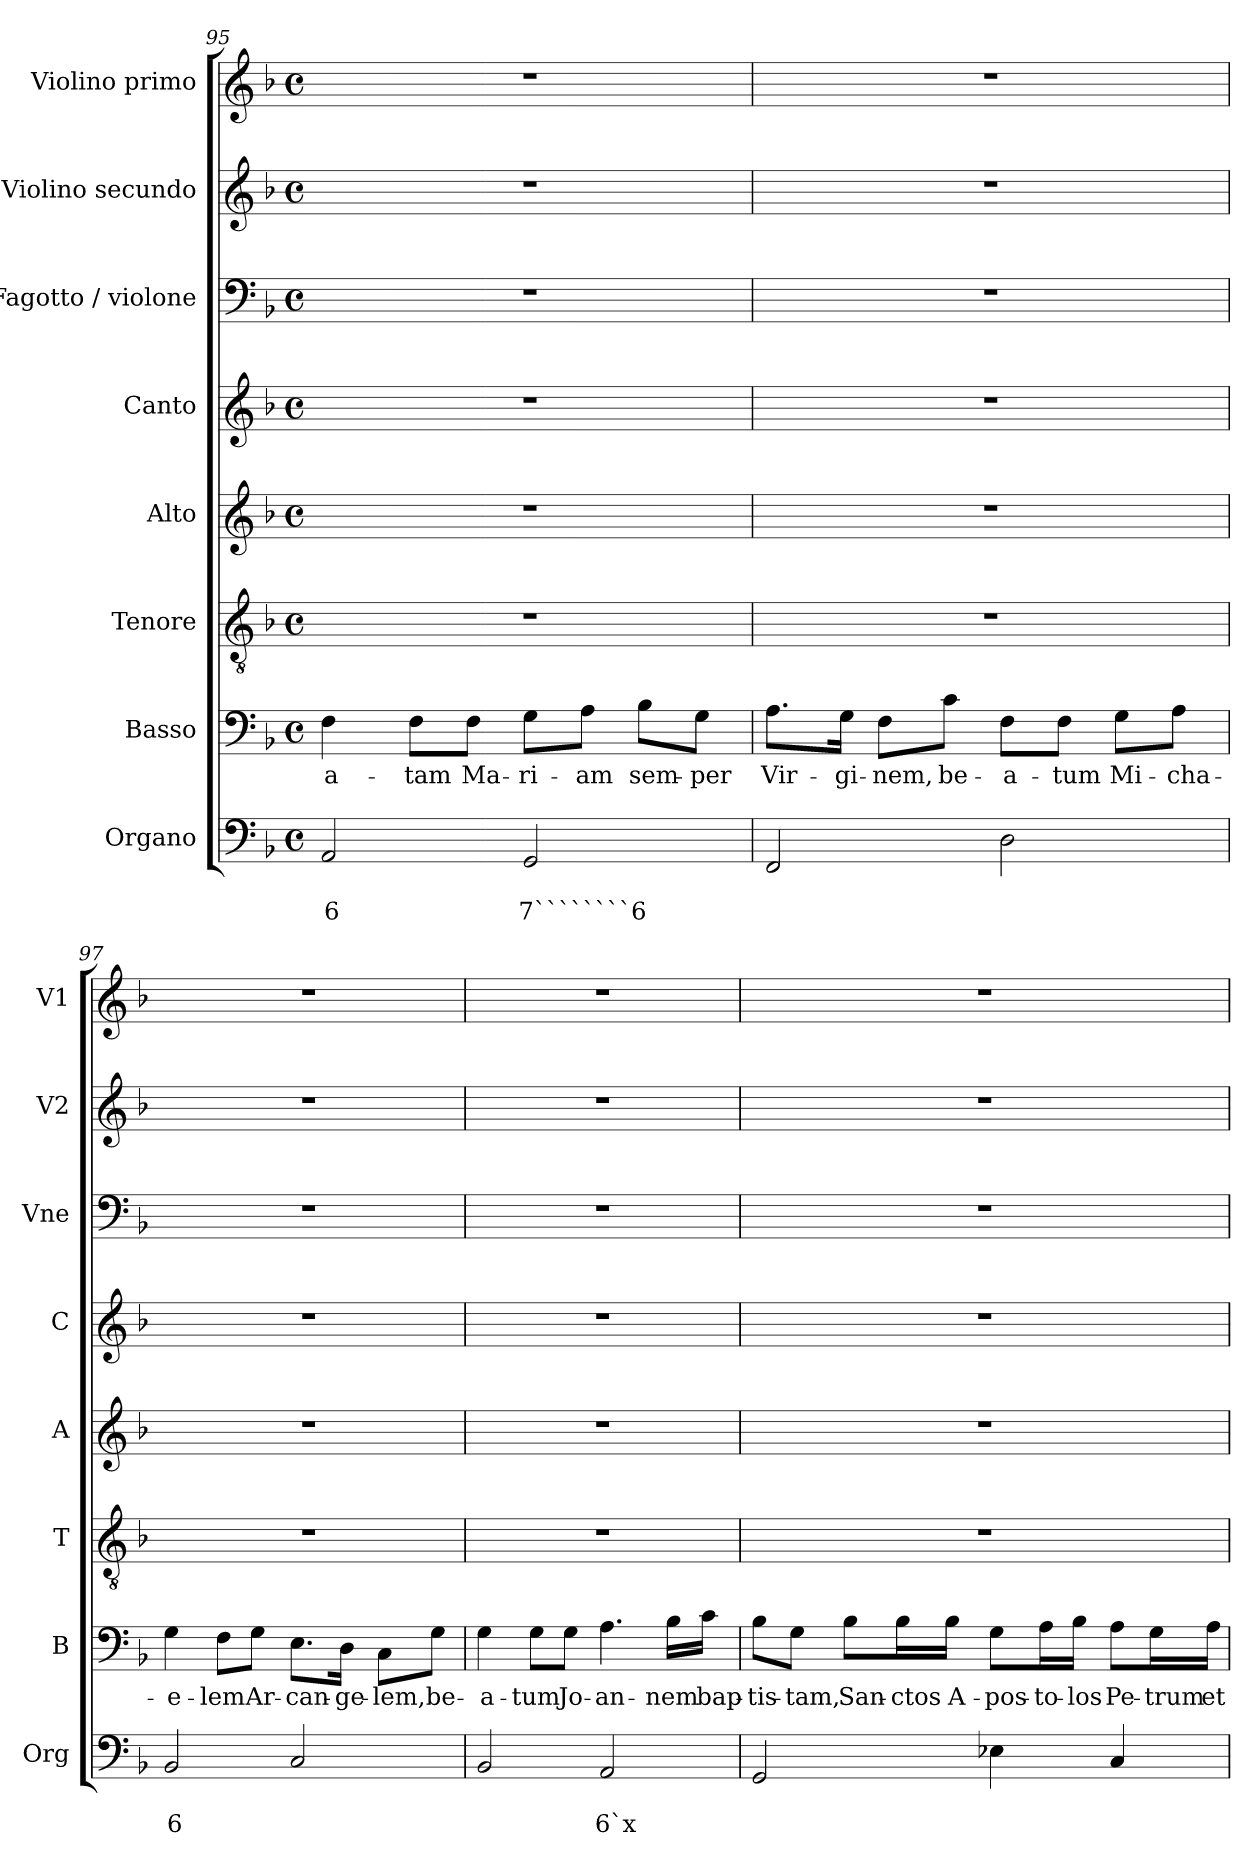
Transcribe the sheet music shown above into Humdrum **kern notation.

**kern	**text	**text	**kern	**text	**kern	**kern	**kern	**kern	**kern	**kern
*part8	*part8	*part8	*part7	*part7	*part6	*part5	*part4	*part3	*part2	*part1
*staff8	*staff8	*staff8	*staff7	*staff7	*staff6	*staff5	*staff4	*staff3	*staff2	*staff1
*I"Organo	*	*	*I"Basso	*	*I"Tenore	*I"Alto	*I"Canto	*I"Fagotto / violone	*I"Violino secundo	*I"Violino primo
*I'Org	*	*	*I'B	*	*I'T	*I'A	*I'C	*I'Vne	*I'V2	*I'V1
*clefF4	*	*	*clefF4	*	*clefGv2	*clefG2	*clefG2	*clefF4	*clefG2	*clefG2
*k[b-]	*	*	*k[b-]	*	*k[b-]	*k[b-]	*k[b-]	*k[b-]	*k[b-]	*k[b-]
*F:	*	*	*F:	*	*F:	*F:	*F:	*F:	*F:	*F:
*M4/4	*	*	*M4/4	*	*M4/4	*M4/4	*M4/4	*M4/4	*M4/4	*M4/4
*met(c)	*	*	*met(c)	*	*met(c)	*met(c)	*met(c)	*met(c)	*met(c)	*met(c)
=95	=95	=95	=95	=95	=95	=95	=95	=95	=95	=95
!	!	!LO:LY:b	!	!LO:LY:b	!	!	!	!	!	!
2AA/	.	6	4F\	-a-	1r	1r	1r	1r	1r	1r
!	!	!	!	!LO:LY:b	!	!	!	!	!	!
.	.	.	8F\L	-tam	.	.	.	.	.	.
!	!	!	!	!LO:LY:b	!	!	!	!	!	!
.	.	.	8F\J	Ma-	.	.	.	.	.	.
!	!	!LO:LY:b	!	!LO:LY:b	!	!	!	!	!	!
2GG/	.	7````````6	8G\L	-ri-	.	.	.	.	.	.
!	!	!	!	!LO:LY:b	!	!	!	!	!	!
.	.	.	8A\J	-am	.	.	.	.	.	.
!	!	!	!	!LO:LY:b	!	!	!	!	!	!
.	.	.	8B-\L	sem-	.	.	.	.	.	.
!	!	!	!	!LO:LY:b	!	!	!	!	!	!
.	.	.	8G\J	-per	.	.	.	.	.	.
=96	=96	=96	=96	=96	=96	=96	=96	=96	=96	=96
!	!	!	!	!LO:LY:b	!	!	!	!	!	!
2FF/	.	.	8.A\L	Vir-	1r	1r	1r	1r	1r	1r
!	!	!	!	!LO:LY:b	!	!	!	!	!	!
.	.	.	16G\Jk	-gi-	.	.	.	.	.	.
!	!	!	!	!LO:LY:b	!	!	!	!	!	!
.	.	.	8F\L	-nem,	.	.	.	.	.	.
!	!	!	!	!LO:LY:b	!	!	!	!	!	!
.	.	.	8c\J	be-	.	.	.	.	.	.
!	!	!	!	!LO:LY:b	!	!	!	!	!	!
2D\	.	.	8F\L	-a-	.	.	.	.	.	.
!	!	!	!	!LO:LY:b	!	!	!	!	!	!
.	.	.	8F\J	-tum	.	.	.	.	.	.
!	!	!	!	!LO:LY:b	!	!	!	!	!	!
.	.	.	8G\L	Mi-	.	.	.	.	.	.
!	!	!	!	!LO:LY:b	!	!	!	!	!	!
.	.	.	8A\J	-cha-	.	.	.	.	.	.
!!LO:LB:g=z
=97	=97	=97	=97	=97	=97	=97	=97	=97	=97	=97
!	!	!LO:LY:b	!	!LO:LY:b	!	!	!	!	!	!
2BB-/	.	6	4G\	-e-	1r	1r	1r	1r	1r	1r
!	!	!	!	!LO:LY:b	!	!	!	!	!	!
.	.	.	8F\L	-lem	.	.	.	.	.	.
!	!	!	!	!LO:LY:b	!	!	!	!	!	!
.	.	.	8G\J	Ar-	.	.	.	.	.	.
!	!	!	!	!LO:LY:b	!	!	!	!	!	!
2C/	.	.	8.E\L	-can-	.	.	.	.	.	.
!	!	!	!	!LO:LY:b	!	!	!	!	!	!
.	.	.	16D\Jk	-ge-	.	.	.	.	.	.
!	!	!	!	!LO:LY:b	!	!	!	!	!	!
.	.	.	8C\L	-lem,	.	.	.	.	.	.
!	!	!	!	!LO:LY:b	!	!	!	!	!	!
.	.	.	8G\J	be-	.	.	.	.	.	.
=98	=98	=98	=98	=98	=98	=98	=98	=98	=98	=98
!	!	!	!	!LO:LY:b	!	!	!	!	!	!
2BB-/	.	.	4G\	-a-	1r	1r	1r	1r	1r	1r
!	!	!	!	!LO:LY:b	!	!	!	!	!	!
.	.	.	8G\L	-tum	.	.	.	.	.	.
!	!	!	!	!LO:LY:b	!	!	!	!	!	!
.	.	.	8G\J	Jo-	.	.	.	.	.	.
!	!	!LO:LY:b	!	!LO:LY:b	!	!	!	!	!	!
2AA/	.	6`x	4.A\	-an-	.	.	.	.	.	.
!	!	!	!	!LO:LY:b	!	!	!	!	!	!
.	.	.	16B-\LL	-nem	.	.	.	.	.	.
!	!	!	!	!LO:LY:b	!	!	!	!	!	!
.	.	.	16c\JJ	bap-	.	.	.	.	.	.
=99	=99	=99	=99	=99	=99	=99	=99	=99	=99	=99
!	!	!	!	!LO:LY:b	!	!	!	!	!	!
2GG/	.	.	8B-\L	-tis-	1r	1r	1r	1r	1r	1r
!	!	!	!	!LO:LY:b	!	!	!	!	!	!
.	.	.	8G\J	-tam,	.	.	.	.	.	.
!	!	!	!	!LO:LY:b	!	!	!	!	!	!
.	.	.	8B-\L	San-	.	.	.	.	.	.
!	!	!	!	!LO:LY:b	!	!	!	!	!	!
.	.	.	16B-\L	-ctos	.	.	.	.	.	.
!	!	!	!	!LO:LY:b	!	!	!	!	!	!
.	.	.	16B-\JJ	A-	.	.	.	.	.	.
!	!	!	!	!LO:LY:b	!	!	!	!	!	!
4E-X\	.	.	8G\L	-pos-	.	.	.	.	.	.
!	!	!	!	!LO:LY:b	!	!	!	!	!	!
.	.	.	16A\L	-to-	.	.	.	.	.	.
!	!	!	!	!LO:LY:b	!	!	!	!	!	!
.	.	.	16B-\JJ	-los	.	.	.	.	.	.
!	!	!	!	!LO:LY:b	!	!	!	!	!	!
4C/	.	.	8A\L	Pe-	.	.	.	.	.	.
!	!	!	!	!LO:LY:b	!	!	!	!	!	!
.	.	.	16G\L	-trum	.	.	.	.	.	.
!	!	!	!	!LO:LY:b	!	!	!	!	!	!
.	.	.	16A\JJ	et	.	.	.	.	.	.
=	=	=	=	=	=	=	=	=	=	=
*-	*-	*-	*-	*-	*-	*-	*-	*-	*-	*-
